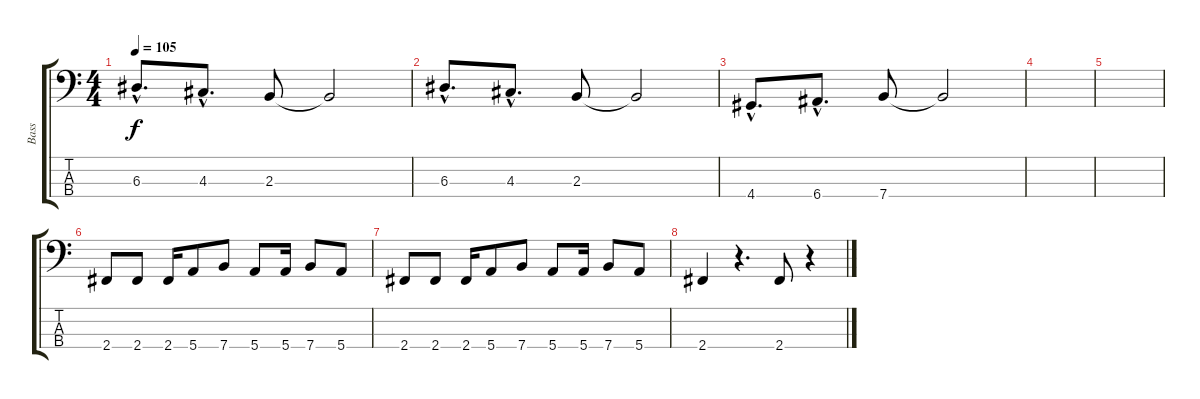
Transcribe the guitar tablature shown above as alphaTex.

\track ("Bass" "Bass") {instrument electricbasspick}
\staff {score tabs}
\tuning (G2 D2 A1 E1) {hide}
\ts (4 4)
\tempo 105
\clef f4
\ks c
6.3{hac}.8{d dy f} 4.3{hac}.8{d} 2.3.8 2.3{t}.2 |
6.3{hac}.8{d} 4.3{hac}.8{d} 2.3.8 2.3{t}.2 |
4.4{hac}.8{d} 6.4{hac}.8{d} 7.4.8 7.4{t}.2 |
|
|
2.4.8 2.4.8 2.4.16 5.4.8 7.4.8 5.4.8 5.4.16 7.4.8 5.4.8 |
2.4.8 2.4.8 2.4.16 5.4.8 7.4.8 5.4.8 5.4.16 7.4.8 5.4.8 |
2.4.4 r.4{d} 2.4.8 r.4
